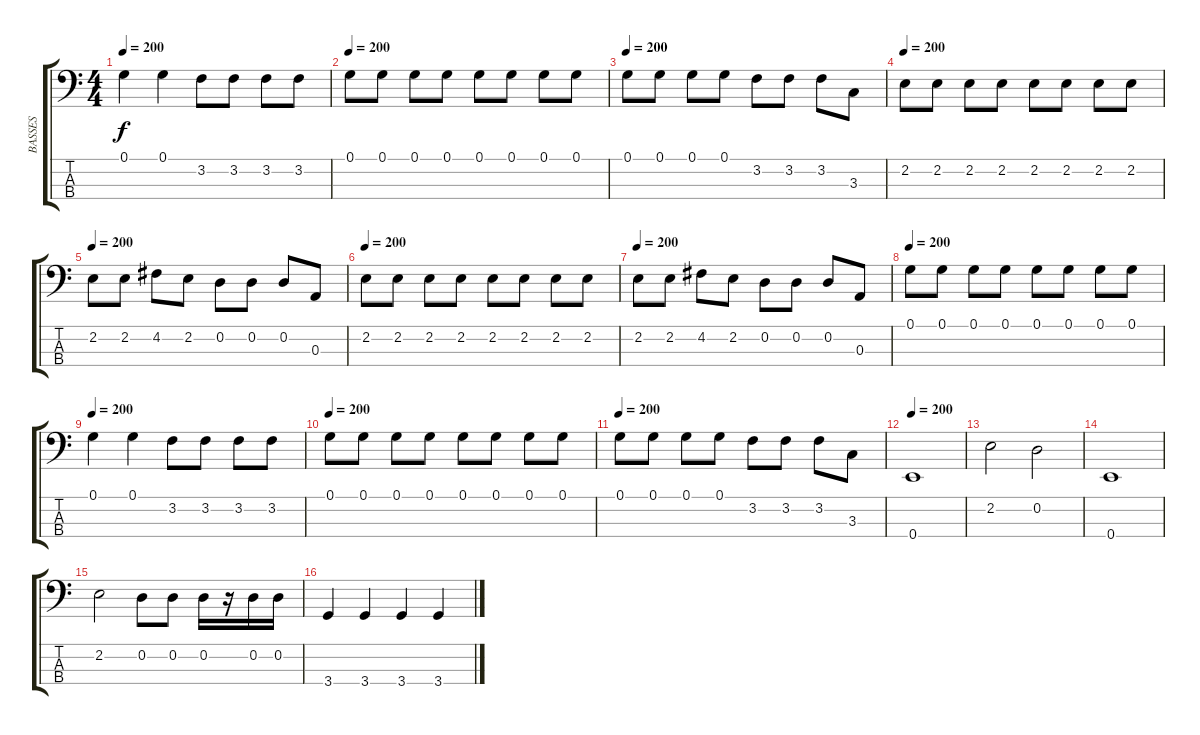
\track ("BASSES" "BASSES") {instrument electricbasspick}
\staff {score tabs}
\tuning (G2 D2 A1 E1) {hide}
\ts (4 4)
\tempo 200
\clef f4
\ks c
0.1.4{dy f} 0.1.4 3.2.8 3.2.8 3.2.8 3.2.8 |
\tempo 200
0.1.8 0.1.8 0.1.8 0.1.8 0.1.8 0.1.8 0.1.8 0.1.8 |
\tempo 200
0.1.8 0.1.8 0.1.8 0.1.8 3.2.8 3.2.8 3.2.8 3.3.8 |
\tempo 200
2.2.8 2.2.8 2.2.8 2.2.8 2.2.8 2.2.8 2.2.8 2.2.8 |
\tempo 200
2.2.8 2.2.8 4.2.8 2.2.8 0.2.8 0.2.8 0.2.8 0.3.8 |
\tempo 200
2.2.8 2.2.8 2.2.8 2.2.8 2.2.8 2.2.8 2.2.8 2.2.8 |
\tempo 200
2.2.8 2.2.8 4.2.8 2.2.8 0.2.8 0.2.8 0.2.8 0.3.8 |
\tempo 200
0.1.8 0.1.8 0.1.8 0.1.8 0.1.8 0.1.8 0.1.8 0.1.8 |
\tempo 200
0.1.4 0.1.4 3.2.8 3.2.8 3.2.8 3.2.8 |
\tempo 200
0.1.8 0.1.8 0.1.8 0.1.8 0.1.8 0.1.8 0.1.8 0.1.8 |
\tempo 200
0.1.8 0.1.8 0.1.8 0.1.8 3.2.8 3.2.8 3.2.8 3.3.8 |
\tempo 200
0.4.1 |
2.2.2 0.2.2 |
0.4.1 |
2.2.2 0.2.8 0.2.8 0.2.16 r.16 0.2.16 0.2.16 |
3.4.4 3.4.4 3.4.4 3.4.4
